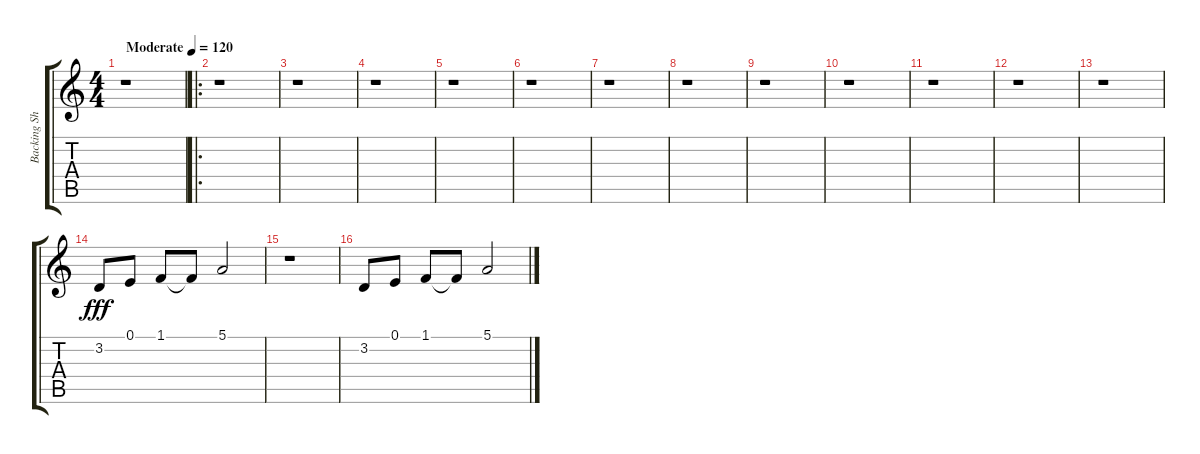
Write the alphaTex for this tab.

\track ("Backing Shamisen" "Backing Sh") {instrument shamisen}
\staff {score tabs}
\tuning (E4 B3 G3 D3 A2 E2) {hide}
\ts (4 4)
\tempo (120 "Moderate")
\clef g2
\ks c
r.1{dy fff instrument shamisen} |
\ro
r.1 |
r.1 |
r.1 |
r.1 |
r.1 |
r.1 |
r.1 |
r.1 |
r.1 |
r.1 |
r.1 |
r.1 |
3.2.8 0.1.8 1.1.8 1.1{t}.8 5.1.2 |
r.1 |
3.2.8 0.1.8 1.1.8 1.1{t}.8 5.1.2
